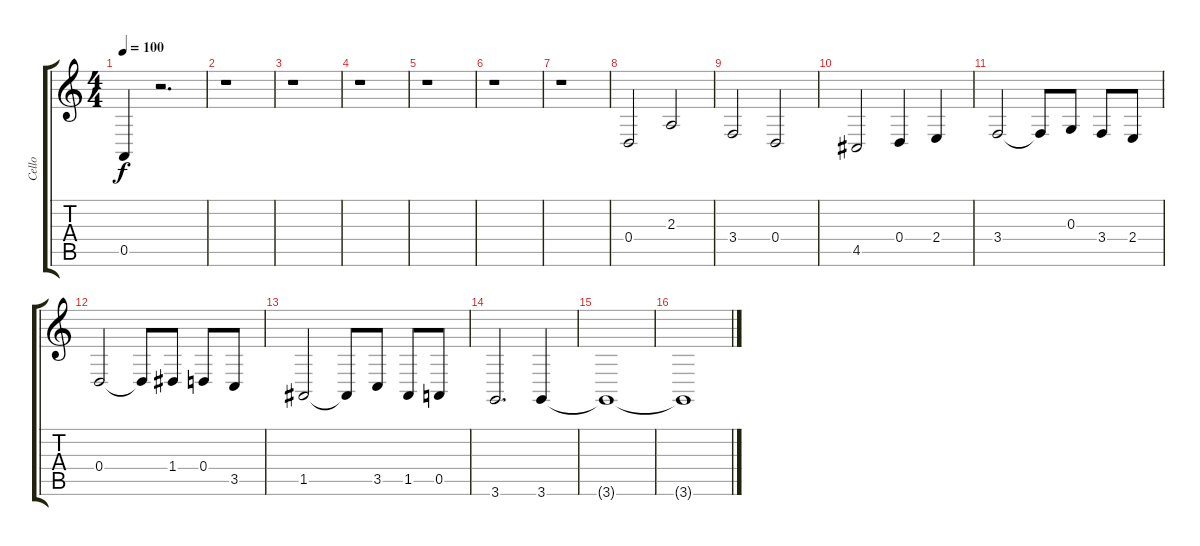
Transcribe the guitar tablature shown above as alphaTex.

\track ("Cello" "Cello") {instrument cello}
\staff {score tabs}
\tuning (E4 B3 G3 D3 A2 E2) {hide}
\ts (4 4)
\tempo 100
\clef g2
\ks c
0.5.4{dy f} r.2{d} |
r.1 |
r.1 |
r.1 |
r.1 |
r.1 |
r.1 |
0.4.2 2.3.2 |
3.4.2 0.4.2 |
4.5.2 0.4.4 2.4.4 |
3.4.2 3.4{t}.8 0.3.8 3.4.8 2.4.8 |
0.4.2 0.4{t}.8 1.4.8 0.4.8 3.5.8 |
1.5.2 1.5{t}.8 3.5.8 1.5.8 0.5.8 |
3.6.2{d} 3.6.4 |
3.6{t}.1 |
3.6{t}.1
